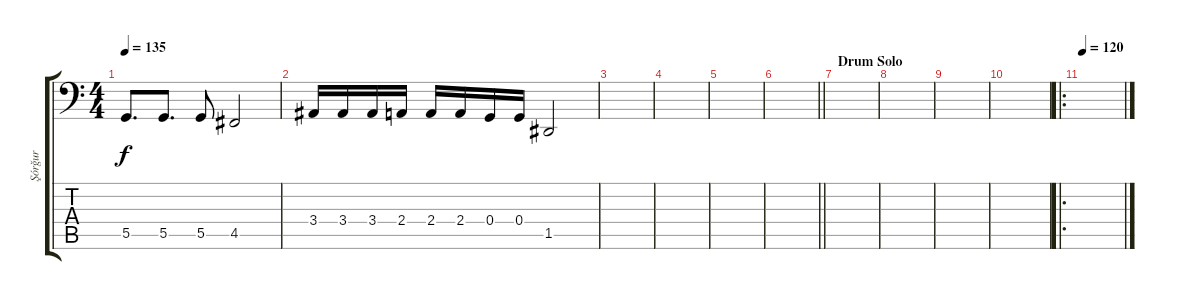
\track ("Şórğur" "Şórğur") {instrument distortionguitar}
\staff {score tabs}
\tuning (A2 F2 C2 G1 D1 A0) {hide}
\ts (4 4)
\tempo 135
\clef f4
\ks c
5.5.8{d dy f} 5.5.8{d} 5.5.8 4.5.2 |
3.4.16 3.4.16 3.4.16 2.4.16 2.4.16 2.4.16 0.4.16 0.4.16 1.5.2 |
|
|
|
\barLineRight lightlight
|
\section ("" "Drum Solo")
|
|
|
|
\ro
\tempo 120
